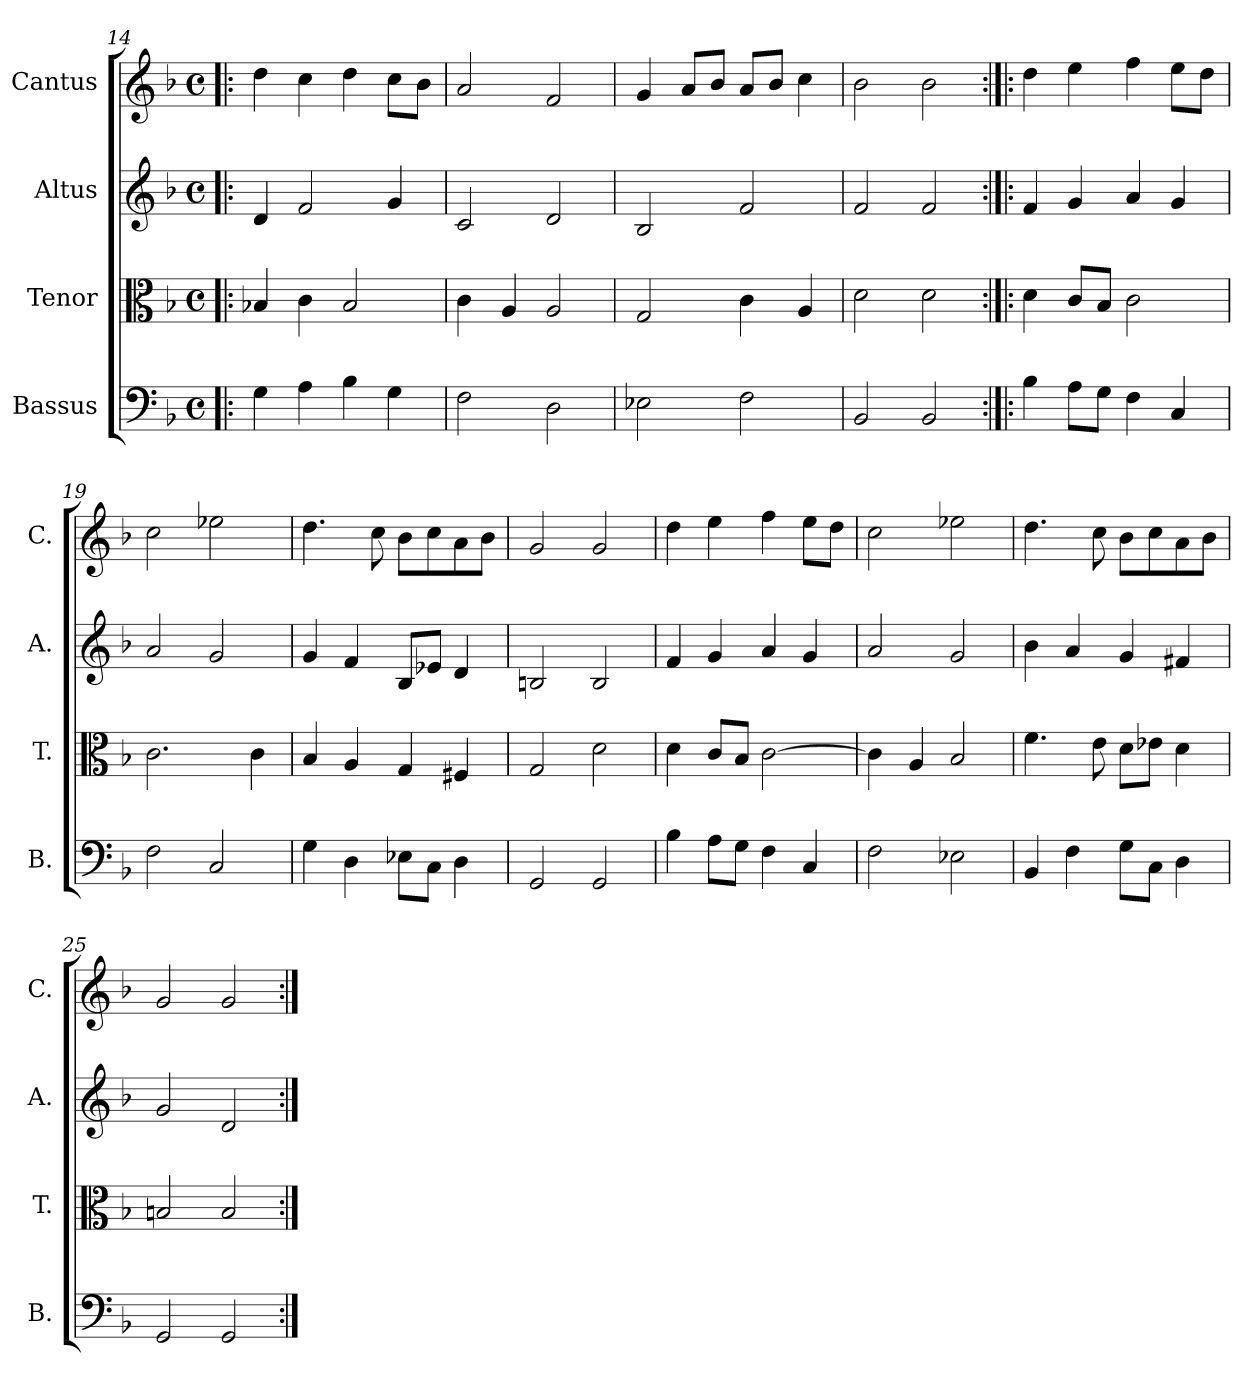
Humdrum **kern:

**kern	**kern	**kern	**kern
*part4	*part3	*part2	*part1
*staff4	*staff3	*staff2	*staff1
*I"Bassus	*I"Tenor	*I"Altus	*I"Cantus
*I'B.	*I'T.	*I'A.	*I'C.
*clefF4	*clefC3	*clefG2	*clefG2
*k[b-]	*k[b-]	*k[b-]	*k[b-]
*F:	*F:	*F:	*F:
*M4/4	*M4/4	*M4/4	*M4/4
*met(c)	*met(c)	*met(c)	*met(c)
=14!|:	=14!|:	=14!|:	=14!|:
4G\	4B-X/	4d/	4dd\
4A\	4c\	2f/	4cc\
4B-\	2B-/	.	4dd\
4G\	.	4g/	8cc\L
.	.	.	8b-\J
=15	=15	=15	=15
2F\	4c\	2c/	2a/
.	4A/	.	.
2D\	2A/	2d/	2f/
=16	=16	=16	=16
2E-X\	2G/	2B-/	4g/
.	.	.	8a/L
.	.	.	8b-/J
2F\	4c\	2f/	8a/L
.	.	.	8b-/J
.	4A/	.	4cc\
=17	=17	=17	=17
2BB-/	2d\	2f/	2b-\
2BB-/	2d\	2f/	2b-\
=18:|!|:	=18:|!|:	=18:|!|:	=18:|!|:
4B-\	4d\	4f/	4dd\
8A\L	8c/L	4g/	4ee\
8G\J	8B-/J	.	.
4F\	2c\	4a/	4ff\
4C/	.	4g/	8ee\L
.	.	.	8dd\J
!!LO:LB:g=z
=19	=19	=19	=19
2F\	2.c\	2a/	2cc\
2C/	.	2g/	2ee-X\
.	4c\	.	.
=20	=20	=20	=20
4G\	4B-/	4g/	4.dd\
4D\	4A/	4f/	.
.	.	.	8cc\
8E-X\L	4G/	8B-/L	8b-\L
8C\J	.	8e-X/J	8cc\
4D\	4F#X/	4d/	8a\
.	.	.	8b-\J
=21	=21	=21	=21
2GG/	2G/	2Bn/	2g/
2GG/	2d\	2B/	2g/
=22	=22	=22	=22
4B-\	4d\	4f/	4dd\
8A\L	8c/L	4g/	4ee\
8G\J	8B-/J	.	.
4F\	[2c\	4a/	4ff\
4C/	.	4g/	8ee\L
.	.	.	8dd\J
=23	=23	=23	=23
2F\	4c\]	2a/	2cc\
.	4A/	.	.
2E-X\	2B-/	2g/	2ee-X\
=24	=24	=24	=24
4BB-/	4.f\	4b-\	4.dd\
4F\	.	4a/	.
.	8e\	.	8cc\
8G\L	8d\L	4g/	8b-\L
8C\J	8e-X\J	.	8cc\
4D\	4d\	4f#X/	8a\
.	.	.	8b-\J
=25	=25	=25	=25
2GG/	2Bn/	2g/	2g/
2GG/	2B/	2d/	2g/
=:|!	=:|!	=:|!	=:|!
*-	*-	*-	*-
